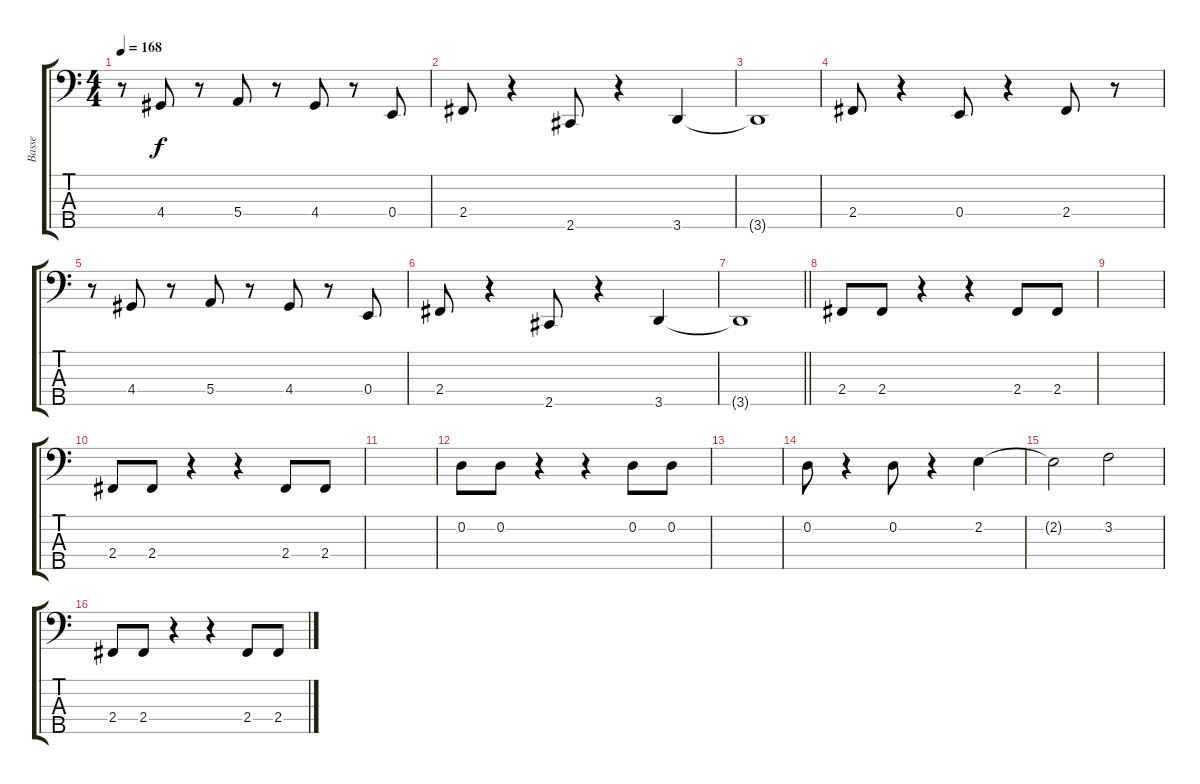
\track ("Basse" "Basse") {instrument electricbassfinger}
\staff {score tabs}
\tuning (G2 D2 A1 E1 B0) {hide}
\ts (4 4)
\tempo 168
\clef f4
\ks c
r.8{dy f} 4.4.8 r.8 5.4.8 r.8 4.4.8 r.8 0.4.8 |
2.4.8 r.4 2.5.8 r.4 3.5.4 |
3.5{t}.1 |
2.4.8 r.4 0.4.8 r.4 2.4.8 r.8 |
r.8 4.4.8 r.8 5.4.8 r.8 4.4.8 r.8 0.4.8 |
2.4.8 r.4 2.5.8 r.4 3.5.4 |
\barLineRight lightlight
3.5{t}.1 |
2.4.8 2.4.8 r.4 r.4 2.4.8 2.4.8 |
|
2.4.8 2.4.8 r.4 r.4 2.4.8 2.4.8 |
|
0.2.8 0.2.8 r.4 r.4 0.2.8 0.2.8 |
|
0.2.8 r.4 0.2.8 r.4 2.2.4 |
2.2{t}.2 3.2.2 |
2.4.8 2.4.8 r.4 r.4 2.4.8 2.4.8
